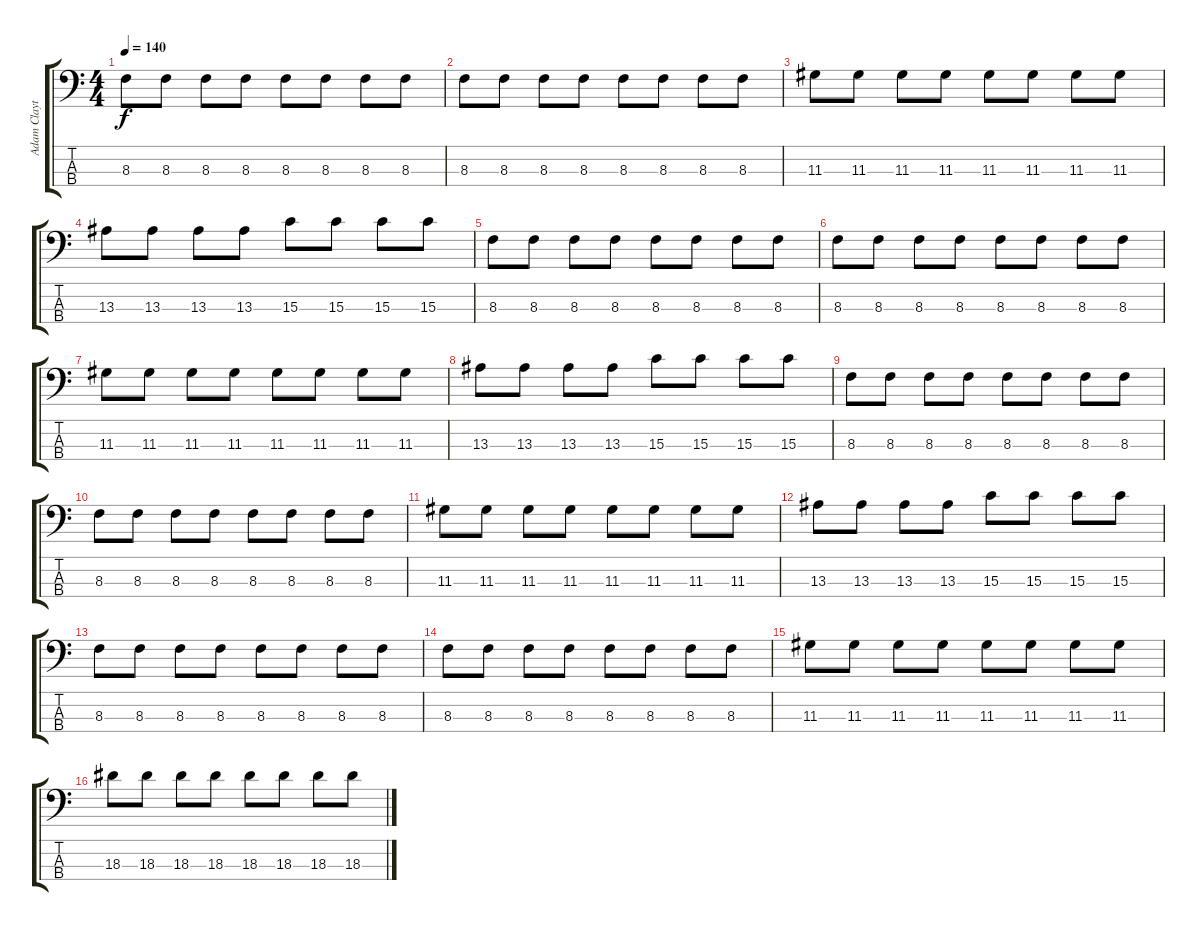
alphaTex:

\track ("Adam Clayton" "Adam Clayt") {instrument electricbassfinger}
\staff {score tabs}
\tuning (G2 D2 A1 E1) {hide}
\ts (4 4)
\tempo 140
\clef f4
\ks c
8.3.8{dy f} 8.3.8 8.3.8 8.3.8 8.3.8 8.3.8 8.3.8 8.3.8 |
8.3.8 8.3.8 8.3.8 8.3.8 8.3.8 8.3.8 8.3.8 8.3.8 |
11.3.8 11.3.8 11.3.8 11.3.8 11.3.8 11.3.8 11.3.8 11.3.8 |
13.3.8 13.3.8 13.3.8 13.3.8 15.3.8 15.3.8 15.3.8 15.3.8 |
8.3.8 8.3.8 8.3.8 8.3.8 8.3.8 8.3.8 8.3.8 8.3.8 |
8.3.8 8.3.8 8.3.8 8.3.8 8.3.8 8.3.8 8.3.8 8.3.8 |
11.3.8 11.3.8 11.3.8 11.3.8 11.3.8 11.3.8 11.3.8 11.3.8 |
13.3.8 13.3.8 13.3.8 13.3.8 15.3.8 15.3.8 15.3.8 15.3.8 |
8.3.8 8.3.8 8.3.8 8.3.8 8.3.8 8.3.8 8.3.8 8.3.8 |
8.3.8 8.3.8 8.3.8 8.3.8 8.3.8 8.3.8 8.3.8 8.3.8 |
11.3.8 11.3.8 11.3.8 11.3.8 11.3.8 11.3.8 11.3.8 11.3.8 |
13.3.8 13.3.8 13.3.8 13.3.8 15.3.8 15.3.8 15.3.8 15.3.8 |
8.3.8 8.3.8 8.3.8 8.3.8 8.3.8 8.3.8 8.3.8 8.3.8 |
8.3.8 8.3.8 8.3.8 8.3.8 8.3.8 8.3.8 8.3.8 8.3.8 |
11.3.8 11.3.8 11.3.8 11.3.8 11.3.8 11.3.8 11.3.8 11.3.8 |
18.3.8 18.3.8 18.3.8 18.3.8 18.3.8 18.3.8 18.3.8 18.3.8
